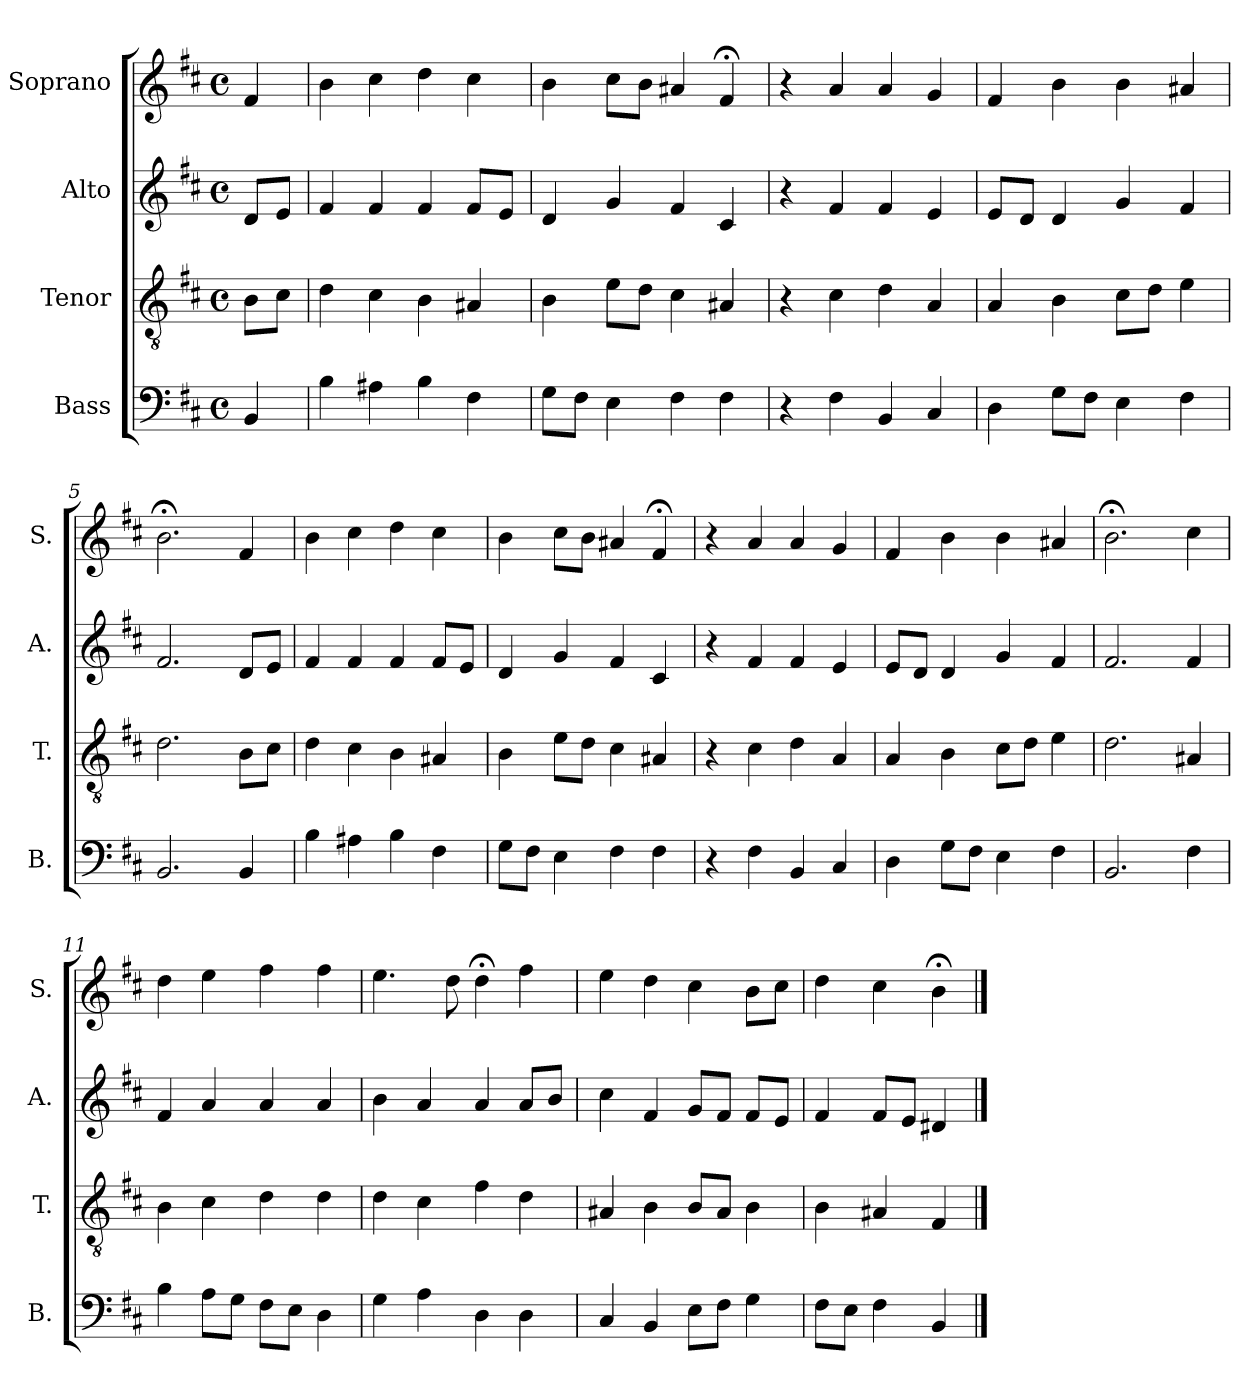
**kern	**kern	**kern	**kern
*part4	*part3	*part2	*part1
*staff4	*staff3	*staff2	*staff1
*I"Bass	*I"Tenor	*I"Alto	*I"Soprano
*I'B.	*I'T.	*I'A.	*I'S.
*clefF4	*clefGv2	*clefG2	*clefG2
*k[f#c#]	*k[f#c#]	*k[f#c#]	*k[f#c#]
*b:	*b:	*b:	*b:
*M4/4	*M4/4	*M4/4	*M4/4
*met(c)	*met(c)	*met(c)	*met(c)
=	=	=	=
4BB/	8B\L	8d/L	4f#/
.	8c#\J	8e/J	.
=1	=1	=1	=1
4B\	4d\	4f#/	4b\
4A#X\	4c#\	4f#/	4cc#\
4B\	4B\	4f#/	4dd\
4F#\	4A#X/	8f#/L	4cc#\
.	.	8e/J	.
=2	=2	=2	=2
8G\L	4B\	4d/	4b\
8F#\J	.	.	.
4E\	8e\L	4g/	8cc#\L
.	8d\J	.	8b\J
4F#\	4c#\	4f#/	4a#X/
4F#\	4A#X/	4c#/	4f#;</
=3	=3	=3	=3
4r	4r	4r	4r
4F#\	4c#\	4f#/	4a/
4BB/	4d\	4f#/	4a/
4C#/	4A/	4e/	4g/
=4	=4	=4	=4
4D\	4A/	8e/L	4f#/
.	.	8d/J	.
8G\L	4B\	4d/	4b\
8F#\J	.	.	.
4E\	8c#\L	4g/	4b\
.	8d\J	.	.
4F#\	4e\	4f#/	4a#X/
!!LO:LB:g=z
=5	=5	=5	=5
2.BB/	2.d\	2.f#/	2.b;<\
4BB/	8B\L	8d/L	4f#/
.	8c#\J	8e/J	.
=6	=6	=6	=6
4B\	4d\	4f#/	4b\
4A#X\	4c#\	4f#/	4cc#\
4B\	4B\	4f#/	4dd\
4F#\	4A#X/	8f#/L	4cc#\
.	.	8e/J	.
=7	=7	=7	=7
8G\L	4B\	4d/	4b\
8F#\J	.	.	.
4E\	8e\L	4g/	8cc#\L
.	8d\J	.	8b\J
4F#\	4c#\	4f#/	4a#X/
4F#\	4A#X/	4c#/	4f#;</
=8	=8	=8	=8
4r	4r	4r	4r
4F#\	4c#\	4f#/	4a/
4BB/	4d\	4f#/	4a/
4C#/	4A/	4e/	4g/
=9	=9	=9	=9
4D\	4A/	8e/L	4f#/
.	.	8d/J	.
8G\L	4B\	4d/	4b\
8F#\J	.	.	.
4E\	8c#\L	4g/	4b\
.	8d\J	.	.
4F#\	4e\	4f#/	4a#X/
!!LO:LB:g=z
=10	=10	=10	=10
2.BB/	2.d\	2.f#/	2.b;<\
4F#\	4A#X/	4f#/	4cc#\
=11	=11	=11	=11
4B\	4B\	4f#/	4dd\
8A\L	4c#\	4a/	4ee\
8G\J	.	.	.
8F#\L	4d\	4a/	4ff#\
8E\J	.	.	.
4D\	4d\	4a/	4ff#\
=12	=12	=12	=12
4G\	4d\	4b\	4.ee\
4A\	4c#\	4a/	.
.	.	.	8dd\
4D\	4f#\	4a/	4dd;<\
4D\	4d\	8a/L	4ff#\
.	.	8b/J	.
=13	=13	=13	=13
4C#/	4A#X/	4cc#\	4ee\
4BB/	4B\	4f#/	4dd\
8E\L	8B/L	8g/L	4cc#\
8F#\J	8A#/J	8f#/J	.
4G\	4B\	8f#/L	8b\L
.	.	8e/J	8cc#\J
=14	=14	=14	=14
8F#\L	4B\	4f#/	4dd\
8E\J	.	.	.
4F#\	4A#X/	8f#/L	4cc#\
.	.	8e/J	.
4BB/	4F#/	4d#X/	4b;<\
==	==	==	==
*-	*-	*-	*-
